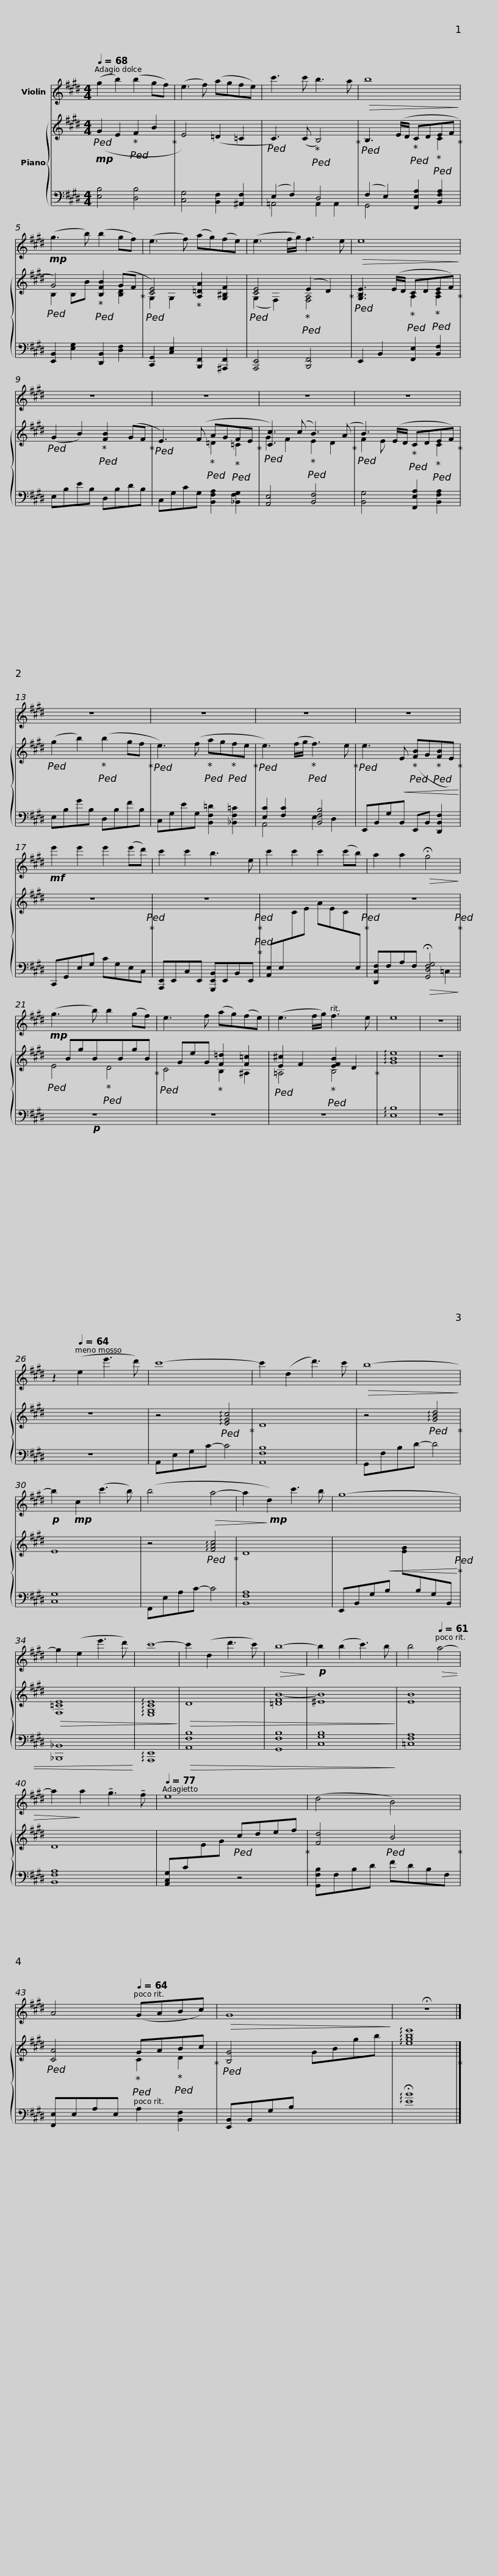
X:1
%%score 1 { ( 2 5 ) | ( 3 4 ) }
L:1/8
Q:1/4=68
M:4/4
I:linebreak $
K:E
V:1 treble
V:2 treble
V:5 treble
V:3 bass
V:4 bass
V:1
 (g2 b2) (b2 gf) | (e3 f) (agfe) | c'3 c' b3 a |!>(! b8!>)! |$!mp! (g3 b) (b2 gf) | %5
 (e3 f) (ag)(fe) | (e3 f/g/) f3 e |!>(! e8!>)! |$ z8 | z8 | %10
 z8 | z8 |$ z8 | z8 | z8 | %15
 z8 |$!mf! e'2 e'2 e'2 (e'd') | c'2 c'2 b3 e | c'2 c'2 c'2 (c'b) | a2 a2!>(! !fermata!g4!>)! | %20
!mp! (g3 b) b2 (gf) |$ e3 f (ag)(fe) | (e3 f/g/) f3 e | e8 | z8 ||$ %25
 z2[Q:1/4=64] (e2 e'3 d') | c'8- | c'2 (d2 d'3) c' |!>(! b8-!>)! |!p! b2!mp! c2 (c'3 b) |$ %30
 (b4!>(! a4- | a2!>)!!mp! d2) c'3 b | g8- | g2 (e2 e'3 d') |$ c'8- | %35
 c'2 (d2 d'3 c') |!>(! b8-!>)! |!p! b2 (b2 c'3) b | b4[Q:1/4=61]!>(! a4- | a2!>)! a2 !tenuto!g3 !tenuto!f |$ %40
[Q:1/4=77] e8 | (d4 B4) | A4[Q:1/4=64] (GABc) |!>(! G8!>)! | !fermata!z8 |] %45
V:2
!mp!!ped! (G2 E2!ped-up!!ped! F2 B2!ped-up! | E4) (=D2 =C2 |!ped! C3) (C!ped-up!!ped! B,4)!ped-up! |!ped! B,3 (E/D/!ped-up!!ped! CD!ped-up!!ped!EF!ped-up! |$!ped! G4)!ped-up!!ped! [B,FB]2 (GF!ped-up! | %5
!ped! [CE]4)!ped-up! [A,=DA]2 [G,^B,F]2 |!ped! [CE]4!ped-up!!ped! (E2 D2)!ped-up! |!ped! [G,B,E]3 (E/D/!ped-up!!ped! CD!ped-up!!ped!EF)!ped-up! |$!ped! (G2 B2)!ped-up!!ped! [FB]2 (GF!ped-up! |!ped! E3) (F!ped-up!!ped! AG!ped-up!!ped!FE!ped-up! | %10
!ped! [Cc]3) (c!ped-up!!ped! B3) (A!ped-up! |!ped! B3) (E/D/!ped-up!!ped! CD!ped-up!!ped!EF)!ped-up! |$!ped! (g2 b2)!ped-up!!ped! (b2 gf!ped-up! |!ped! e3) (f!ped-up!!ped! ag!ped-up!!ped!fe!ped-up! |!ped! e3) (f/g/!ped-up!!ped! f3) e!ped-up! | %15
!ped! e3!<(! E!ped-up!!ped! ([FB]G!ped-up!!ped![FB]E)!<)!!ped-up! |$ z8!ped!!ped-up! | z8!ped!!ped-up!!ped!!ped-up! | x8!ped!!ped-up! | z8!ped!!ped-up! | %20
!ped!xBgB!ped-up!!ped!xBgB!ped-up! |$!ped!xGeG!ped-up! [F=d]2 [F=c]2 |!ped! [E^c]2 F2!ped-up!!ped! [EFB]2 D2!ped-up! | !arpeggio![GBe]8 | z8 ||$ %25
 z8 | z4!ped! !arpeggio![EGc]4!ped-up! | D8 | z4!ped! !arpeggio![GBd]4!ped-up! | E8 |$ %30
 z4!ped! !arpeggio![FAc]4!ped-up! | D8 | x8!ped!!ped-up! |!>(! [F,=CE]8 |$ !arpeggio![E,G,CE]8!>)! | %35
!>(! D8 | [=DFB-]8 | [^EB]8!>)! | [EB]8 | D8 |$ %40
 x4!ped! cdef!ped-up! | [Fd]4!ped! B4!ped-up! |!ped! [CA]4!ped-up!!ped! GA!ped-up!!ped!Bc!ped-up! |!ped! [B,G]4 x4 | !arpeggio![egbe']8!ped-up! |] %45
V:3
 [E,B,]4 [D,B,]4 | [C,G,]4 [B,,F,]2 [^A,,F,]2 | (E,2 F,2) D,4 | (F,2 E,2) [F,,E,A,]2 [B,,F,A,]2 |$ [E,,B,,]2 [E,G,]2 [D,,B,,]2 [D,F,]2 | %5
 [C,,G,,]2 [C,E,]2 [B,,,F,,]2 [^A,,,F,,]2 | [A,,,E,,]4 [B,,,F,,]4 | E,,2 B,,2 [F,,E,]2 [B,,F,]2 |$ E,B,EB, D,B,DB, | C,G,CG, [B,,F,A,]2 [_B,,F,G,]2 | %10
 [A,,E,]4 [B,,F,]4 | [B,,G,]4 [F,,E,A,]2 [B,,F,A,]2 |$ E,B,GB, D,B,FB, | C,G,EG, [B,,F,=D]2 [_B,,F,=C]2 | [E,C]2 [F,C]2 [B,,F,B,]4 | %15
 E,,B,,G,B,, E,,B,, [D,,B,,F,]2 |$ C,,G,,E,G, CG,E,C, | [A,,,E,,]E,,C,E,, [G,,,E,,B,,]E,,B,,E,, | [A,,E,]E,[I:staff -1]CE AEC[I:staff +1]E, | [D,,C,F,]F,A,F,!>(! !fermata![G,,D,F,G,]4!>)! | %20
!p! z8 |$ z8 | z8 | !arpeggio![E,B,]8 | z8 ||$ %25
 z8 | A,,E,G,C- C4 | [A,,F,B,]8 | G,,F,B,D- D4 | [C,G,]8 |$ %30
 F,,E,A,C- C4 | [B,,F,A,]8 | E,,B,,G,!<(!B,[I:staff -1] [EG][I:staff +1]B,G,B,, | [_B,,,_B,,]8!<)! |$ !arpeggio![A,,,E,,]8 | %35
!>(! [A,,F,B,]8 | [G,,F,B,]8 | [C,G,B,]8!>)! | [=C,F,A,]8 | [B,,F,A,]8 |$ %40
 [A,,C,G,]C[I:staff -1]EG[I:staff +1] z4 | [G,,F,B,]F,B,D FDB,F, | [F,,E,]E,A,E, A,2 [B,,F,]2 | [E,,B,,]B,,G,B,[I:staff -1] GBgb |[I:staff +1] !arpeggio!!fermata![EB]8 |] %45
V:4
 x8 | x8 | =A,,4 A,,2 A,,2 | G,,4 x4 |$ x8 | %5
 x8 | x8 | x8 |$ x8 | x8 | %10
 x8 | x8 |$ x8 | x8 | A,,4 E,2 D,2 | %15
 x8 |$ x8 | x8 | x8 | x6 =C,2 | %20
 x8 |$ x8 | x8 | x8 | x8 ||$ %25
 x8 | x8 | x8 | x8 | x8 |$ %30
 x8 | x8 | x8 | x8 |$ x8 | %35
 x8 | x8 | x8 | x8 | x8 |$ %40
 x8 | x8 | x8 | x8 | x8 |] %45
V:5
 x8 | x8 | x8 | x6 C2 |$ B,2 B,B x2 [B,D]2 | %5
 G,2 G,2 x4 | (G,2 F,2) [F,A,]4 | x4 A,2 [A,C]2 |$ x8 | x4 =D2 =C2 | %10
 G2 F2 E2 D2 | F2 E x3 C2 |$ x8 | x8 | x8 | %15
 x8 |$ x8 | x8 | x8 | x8 | %20
 E4 D4 |$ C4 B,2 ^A,2 | =A,4 B,4 | x8 | x8 ||$ %25
 x8 | x8 | x8 | x8 | x8 |$ %30
 x8 | x8 | x8 | x8 |$ x8 | %35
 x8 | x8 | x8 | x8 | x8 |$ %40
 x8 | x8 | x4 C2 D2 | x8 | x8 |] %45
